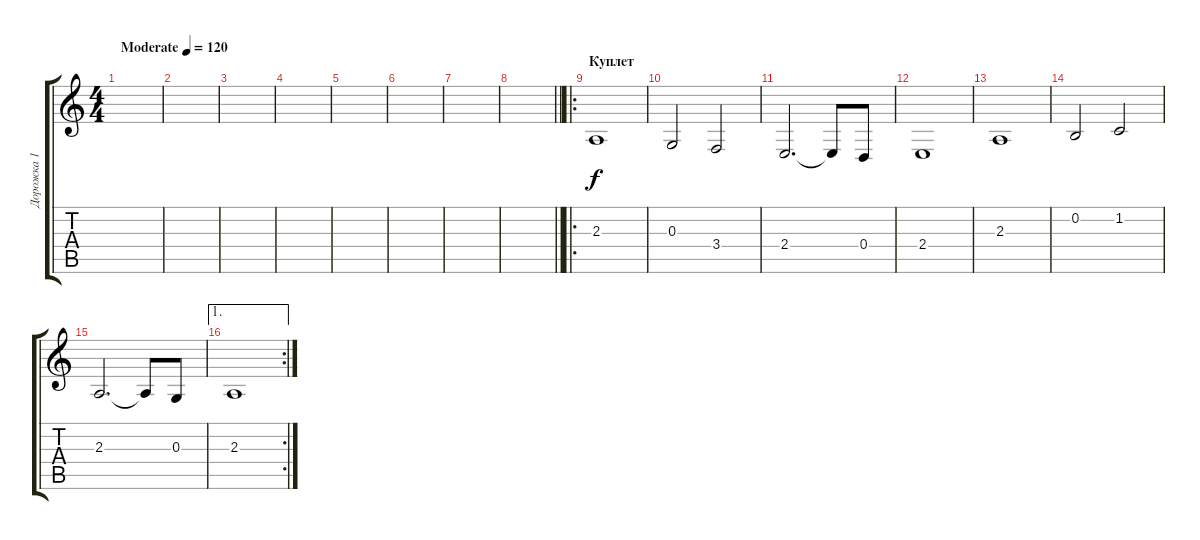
\track ("Дорожка 1" "Дорожка 1") {instrument clarinet}
\staff {score tabs}
\tuning (E4 B3 G3 D3 A2 E2) {hide}
\ts (4 4)
\tempo (120 "Moderate")
\clef g2
\ks c
|
|
|
|
|
|
|
\barLineRight lightlight
|
\ro
\section ("" "Куплет")
2.3.1 |
0.3.2 3.4.2 |
2.4.2{d} 2.4{t}.8 0.4.8 |
2.4.1 |
2.3.1 |
0.2.2 1.2.2 |
2.3.2{d} 2.3{t}.8 0.3.8 |
\ae 1
\rc 2
2.3.1
